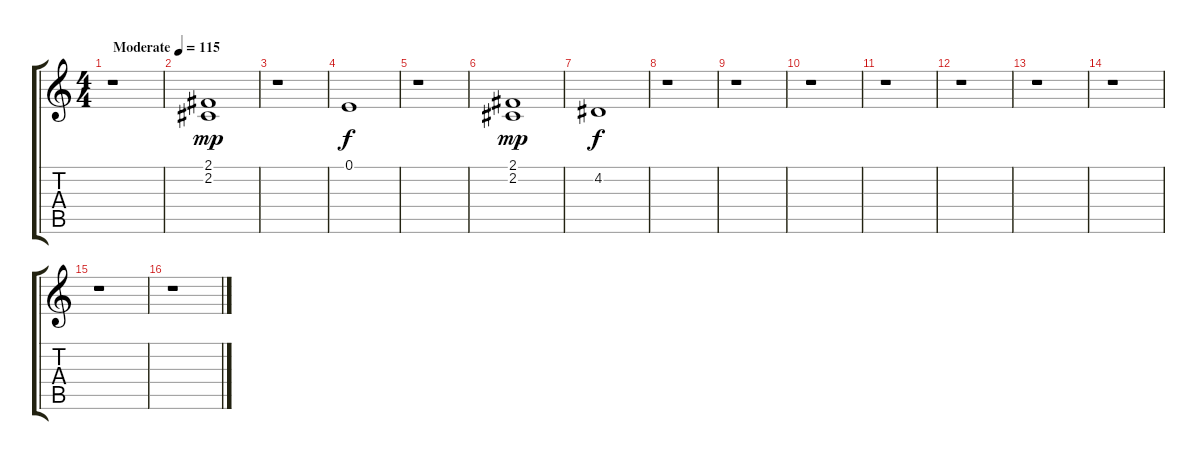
\track "" {instrument fx3crystal}
\staff {score tabs}
\tuning (E4 B3 G3 D3 A2 E2) {hide}
\ts (4 4)
\tempo (115 "Moderate")
\clef g2
\ks c
r.1{dy mp instrument fx3crystal} |
(2.1 2.2).1 |
r.1 |
0.1.1{dy f} |
r.1 |
(2.1 2.2).1{dy mp} |
4.2.1{dy f} |
r.1 |
r.1 |
r.1 |
r.1 |
r.1 |
r.1 |
r.1 |
r.1 |
r.1
